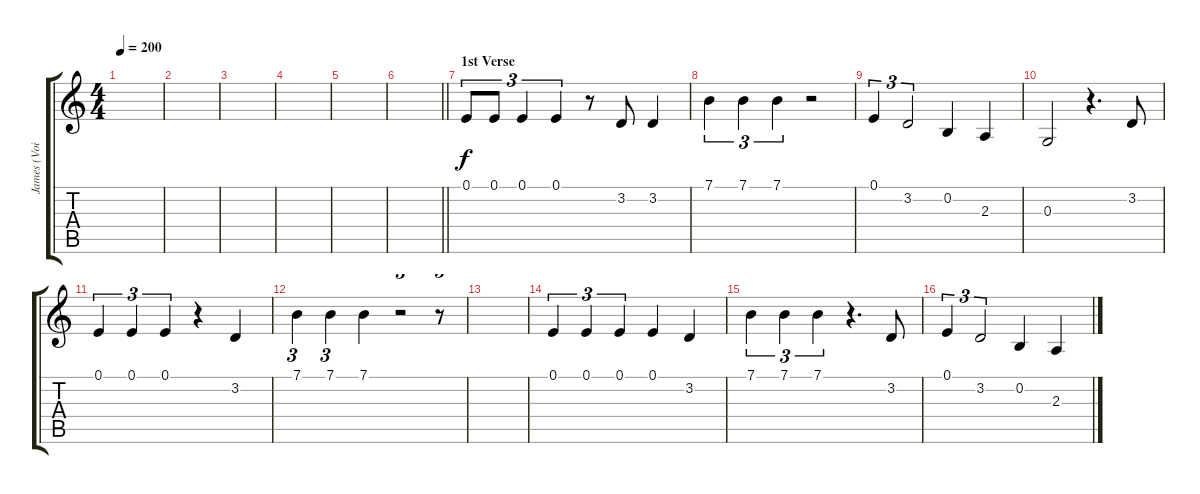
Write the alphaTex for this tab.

\track ("James (Voice)" "James (Voi") {instrument lead6voice}
\staff {score tabs}
\tuning (E4 B3 G3 D3 A2 E2) {hide}
\ts (4 4)
\tempo 200
\clef g2
\ks c
|
|
|
|
|
\barLineRight lightlight
|
\section ("" "1st Verse")
0.1.8{tu (3 2)} 0.1.8{tu (3 2)} 0.1.4{tu (3 2)} 0.1.4{tu (3 2)} r.8 3.2.8 3.2.4 |
7.1.4{tu (3 2)} 7.1.4{tu (3 2)} 7.1.4{tu (3 2)} r.2 |
0.1.4{tu (3 2)} 3.2.2{tu (3 2)} 0.2.4 2.3.4 |
0.3.2 r.4{d} 3.2.8 |
0.1.4{tu (3 2)} 0.1.4{tu (3 2)} 0.1.4{tu (3 2)} r.4 3.2.4 |
7.1.4{tu (3 2)} 7.1.4{tu (3 2)} 7.1.4 r.2{tu (3 2)} r.8{tu (3 2)} |
|
0.1.4{tu (3 2)} 0.1.4{tu (3 2)} 0.1.4{tu (3 2)} 0.1.4 3.2.4 |
7.1.4{tu (3 2)} 7.1.4{tu (3 2)} 7.1.4{tu (3 2)} r.4{d} 3.2.8 |
0.1.4{tu (3 2)} 3.2.2{tu (3 2)} 0.2.4 2.3.4
